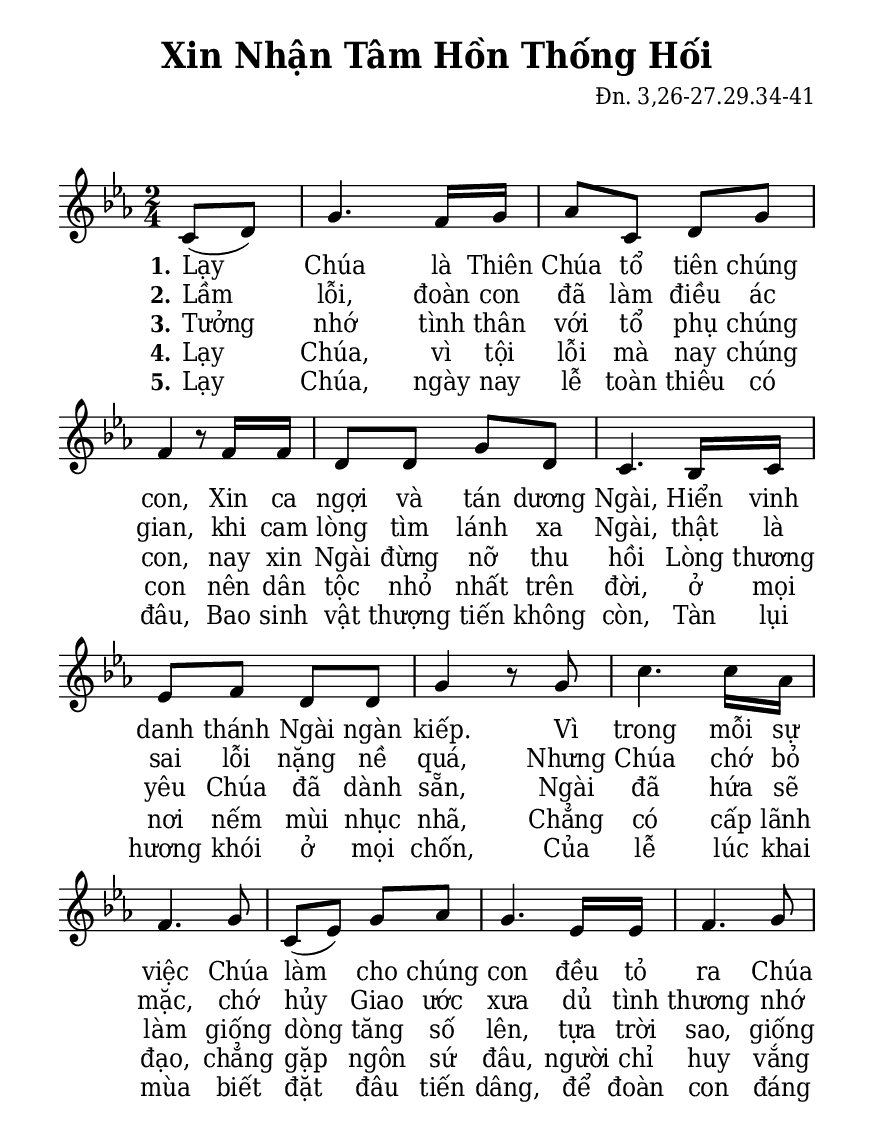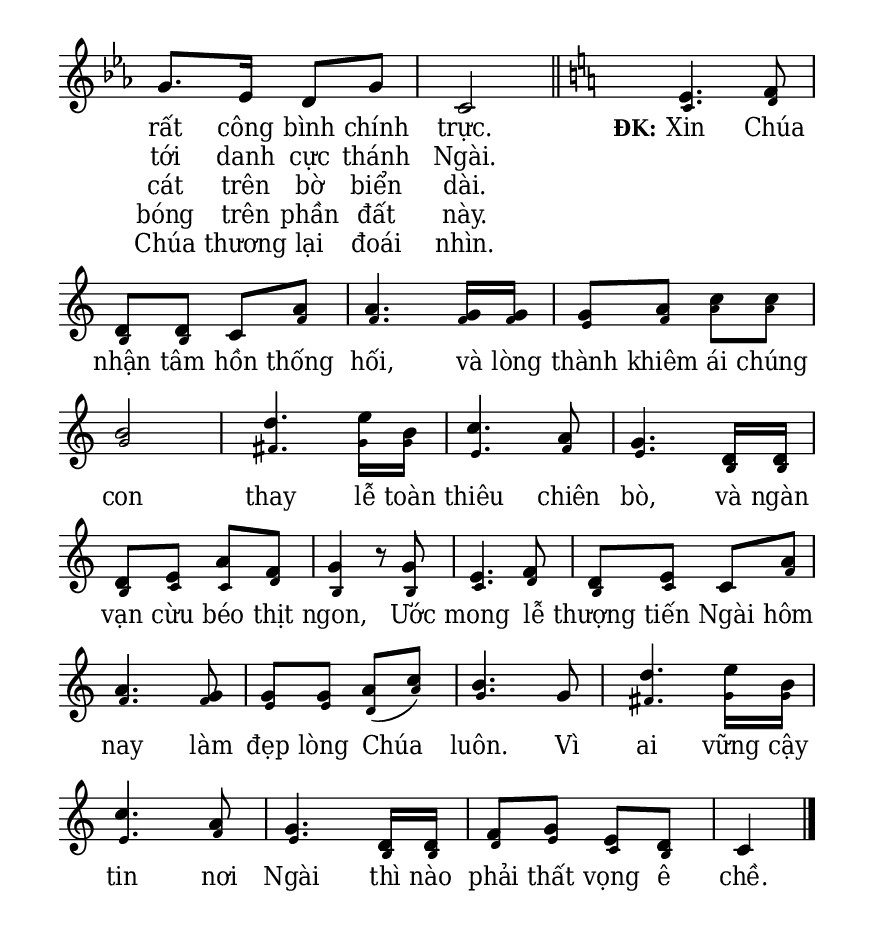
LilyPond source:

% Cài đặt chung\
\version "2.22.1"
\include "english.ly"

\header {
  title = "Xin Nhận Tâm Hồn Thống Hối"
  composer = "Đn. 3,26-27.29.34-41"
  %arranger = "Lm. Kim Long"
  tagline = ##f
}

% Nhạc phiên khúc
nhacPhienKhucSop = \relative c' {
  \partial 4 c8 (d) |
  g4. f16 g |
  af8 c, d g |
  f4 r8 f16 f |
  d8 d g d |
  c4. bf16 c |
  ef8 f d d |
  g4 r8 g |
  c4. c16 af |
  f4. g8 |
  c, (ef) g8 af |
  g4. ef16 ef |
  f4. g8 |
  g8. ef16 d8 g |
  c,2 \bar "||"
  
  \key c \major
  e4. f8 |
  d8 d c a' |
  a4.g16 g |
  g8 a c c |
  b2 |
  d4. e16 b |
  c4. a8 |
  g4.  d16 d |
  d8 e a f |
  g4 r8 g |
  e4. f8 |
  d e c a' |
  a4. g8 |
  g g a (c) |
  b4. g8 |
  d'4. e16 b |
  c4. a8 |
  g4. d16 d |
  f8 g e d |
  c4 \bar "|."
}

nhacPhienKhucAlto = \relative c' {
  r4 |
  R2*14
  c4. d8 |
  b b c f |
  f4. f16 f |
  e8 f a a |
  g2 |
  fs4. g16 g |
  e4. f8 |
  e4. b16 b |
  b8 c c d |
  b4 r8 b |
  c4. d8 |
  b c c f |
  f4. f8 |
  e e d (a') |
  g4. g8 |
  fs4. g16 g |
  e4. f8 |
  e4. b16 b |
  d8 e c b |
  c4
}

% Lời phiên khúc
loiPhienKhucSop = \lyrics {
  <<
    {
      \set stanza = "1."
      Lạy Chúa là Thiên Chúa tổ tiên chúng con,
      Xin ca ngợi và tán dương Ngài,
      Hiển vinh danh thánh Ngài ngàn kiếp.
      Vì trong mỗi sự việc Chúa làm cho chúng con
      đều tỏ ra Chúa rất công bình chính trực.
    }
    \new Lyrics {
	    \set associatedVoice = "beSop"
	    \set stanza = "2."
	    Lầm lỗi, đoàn con đã làm điều ác gian,
	    khi cam lòng tìm lánh xa Ngài,
	    thật là sai lỗi nặng nề quá,
	    Nhưng Chúa chớ bỏ mặc, chớ hủy Giao ước xưa
	    dủ tình thương nhớ tới danh cực thánh Ngài.
    }
    \new Lyrics {
	    \set associatedVoice = "beSop"
	    \set stanza = "3."
	    Tưởng nhớ tình thân với tổ phụ chúng con,
	    nay xin Ngài đừng nỡ thu hồi
	    Lòng thương yêu Chúa đã dành sẵn,
	    Ngài đã hứa sẽ làm giống dòng tăng số lên,
	    tựa trời sao, giống cát trên bờ biển dài.
    }
    \new Lyrics {
	    \set associatedVoice = "beSop"
	    \set stanza = "4."
	    Lạy Chúa, vì tội lỗi mà nay chúng con
	    nên dân tộc nhỏ nhất trên đời,
	    ở mọi nơi nếm mùi nhục nhã,
	    Chẳng có cấp lãnh đạo, chẳng gặp ngôn sứ đâu,
	    người chỉ huy vắng bóng trên phần đất này.
    }
    \new Lyrics {
	    \set associatedVoice = "beSop"
	    \set stanza = "5."
	    Lạy Chúa, ngày nay lễ toàn thiêu có đâu,
	    Bao sinh vật thượng tiến không còn,
	    Tàn lụi hương khói ở mọi chốn,
	    Của lễ lúc khai mùa biết đặt đâu tiến dâng,
	    để đoàn con đáng Chúa thương lại đoái nhìn.
    }
  >>
  \set stanza = "ĐK:"
  Xin Chúa nhận tâm hồn thống hối,
  và lòng thành khiêm ái chúng con thay lễ toàn thiêu chiên bò,
  và ngàn vạn cừu béo thịt ngon,
  Ước mong lễ thượng tiến Ngài hôm nay làm đẹp lòng Chúa luôn.
  Vì ai vững cậy tin nơi Ngài thì nào phải thất vọng ê chề.
}

% Dàn trang
\paper {
  #(set-paper-size "a5")
  top-margin = 13\mm
  bottom-margin = 13\mm
  left-margin = 10\mm
  right-margin = 10\mm
  indent = #0
  #(define fonts
	 (make-pango-font-tree "Deja Vu Serif Condensed"
	 		       "Deja Vu Serif Condensed"
			       "Deja Vu Serif Condensed"
			       (/ 20 20)))
  print-page-number = ##f
  system-system-spacing = #'((basic-distance . 0.1) (padding . 2))
}

TongNhip = {
  \key ef \major \time 2/4
  \set Timing.beamExceptions = #'()
  \set Timing.baseMoment = #(ly:make-moment 1/4)
}

% Đổi kích thước nốt cho bè phụ
notBePhu =
#(define-music-function (font-size music) (number? ly:music?)
   (for-some-music
     (lambda (m)
       (if (music-is-of-type? m 'rhythmic-event)
           (begin
             (set! (ly:music-property m 'tweaks)
                   (cons `(font-size . ,font-size)
                         (ly:music-property m 'tweaks)))
             #t)
           #f))
     music)
   music)

\score {
  \new ChoirStaff <<
    \new Staff \with {
        \consists "Merge_rests_engraver"
        printPartCombineTexts = ##f
      }
      <<
      \new Voice \TongNhip \partCombine 
        \nhacPhienKhucSop
        \notBePhu -3 { \nhacPhienKhucAlto }
      \new NullVoice = beSop \nhacPhienKhucSop
      \new Lyrics \lyricsto beSop \loiPhienKhucSop
      >>
  >>
  \layout {
    %\override Staff.TimeSignature.transparent = ##t
    \override Lyrics.LyricSpace.minimum-distance = #0.8
    \override Score.BarNumber.break-visibility = ##(#f #f #f)
    \override Score.SpacingSpanner.uniform-stretching = ##t
  } 
}
